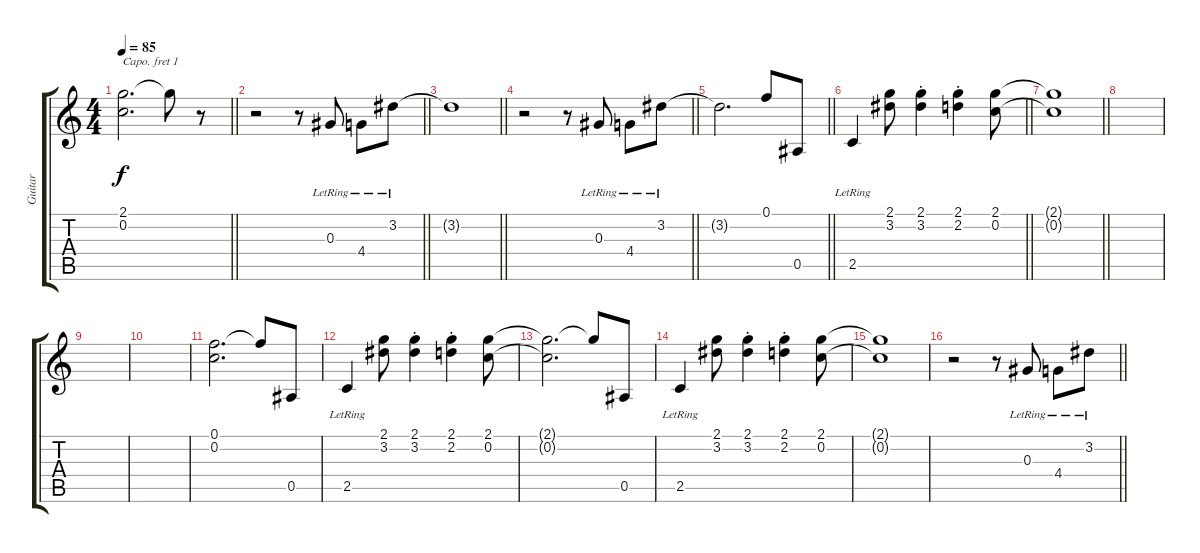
\track ("Guitar" "Guitar") {instrument electricguitarclean}
\staff {score tabs}
\capo 1
\tuning (E4 B3 G3 D3 A2 E2) {hide}
\ts (4 4)
\tempo 85
\clef g2
\barLineRight lightlight
\ks c
(2.1{t} 0.2{t}).2{d dy f} 2.1{t}.8 r.8 |
\barLineRight lightlight
r.2 r.8 0.3{lr}.8 4.4{lr}.8 3.2{lr}.8 |
\barLineRight lightlight
3.2{t}.1 |
\barLineRight lightlight
r.2 r.8 0.3{lr}.8 4.4{lr}.8 3.2{lr}.8 |
\barLineRight lightlight
3.2{t}.2{d} 0.1.8 0.5.8 |
\barLineRight lightlight
2.5{lr}.4 (2.1 3.2).8 (2.1{st} 3.2{st}).4 (2.1{st} 2.2{st}).4 (2.1 0.2).8 |
\barLineRight lightlight
(2.1{t} 0.2{t}).1 |
|
|
|
(0.1 0.2).2{d} 0.1{t}.8 0.5.8 |
2.5{lr}.4 (2.1 3.2).8 (2.1{st} 3.2{st}).4 (2.1{st} 2.2{st}).4 (2.1 0.2).8 |
(2.1{t} 0.2{t}).2{d} 2.1{t}.8 0.5.8 |
2.5{lr}.4 (2.1 3.2).8 (2.1{st} 3.2{st}).4 (2.1{st} 2.2{st}).4 (2.1 0.2).8 |
(2.1{t} 0.2{t}).1 |
\barLineRight lightlight
r.2 r.8 0.3{lr}.8 4.4{lr}.8 3.2{lr}.8
